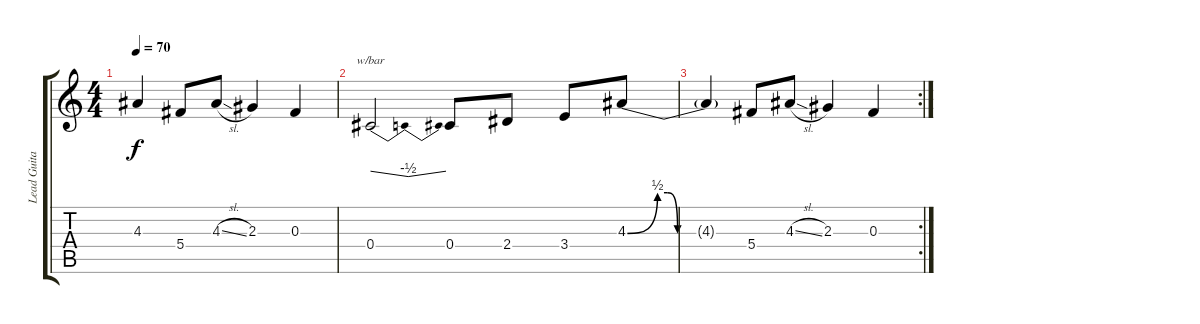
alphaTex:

\track ("Lead Guitar" "Lead Guita") {instrument overdrivenguitar}
\staff {score tabs}
\tuning (Eb4 Bb3 Gb3 Db3 Ab2 Eb2) {hide}
\ts (4 4)
\tempo 70
\clef g2
\ks c
4.3{t}.4{dy f} 5.4.8 4.3{sl}.8 2.3.4 0.3.4 |
0.4.2{tbe (dip default 0 0 30 -2 33 -2 60 0)} 0.4.8 2.4.8 3.4.8 4.3{be (custom 0 0 15 2 20 2 25 0 30 0 60 0)}.8 |
\rc 2
4.3{t}.4 5.4.8 4.3{sl}.8 2.3.4 0.3.4
